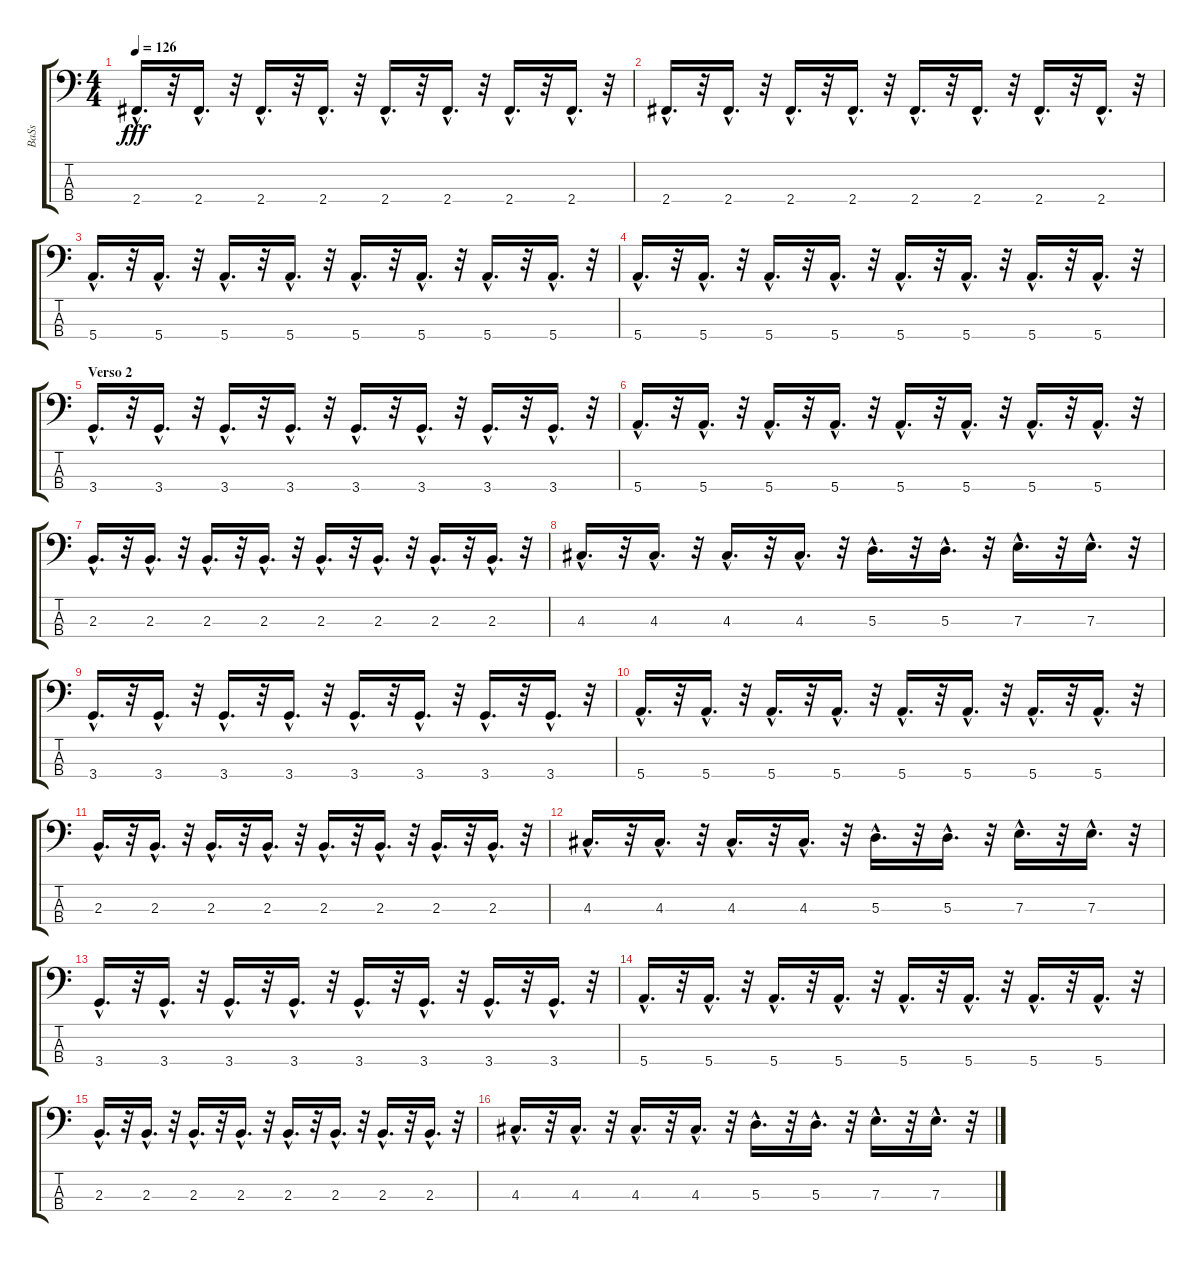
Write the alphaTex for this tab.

\track ("BaSs " "BaSs ") {instrument electricbasspick}
\staff {score tabs}
\tuning (G2 D2 A1 E1) {hide}
\ts (4 4)
\tempo 126
\clef f4
\ks c
2.4{hac}.16{d dy fff} r.32 2.4{hac}.16{d} r.32 2.4{hac}.16{d} r.32 2.4{hac}.16{d} r.32 2.4{hac}.16{d} r.32 2.4{hac}.16{d} r.32 2.4{hac}.16{d} r.32 2.4{hac}.16{d} r.32 |
2.4{hac}.16{d} r.32 2.4{hac}.16{d} r.32 2.4{hac}.16{d} r.32 2.4{hac}.16{d} r.32 2.4{hac}.16{d} r.32 2.4{hac}.16{d} r.32 2.4{hac}.16{d} r.32 2.4{hac}.16{d} r.32 |
5.4{hac}.16{d} r.32 5.4{hac}.16{d} r.32 5.4{hac}.16{d} r.32 5.4{hac}.16{d} r.32 5.4{hac}.16{d} r.32 5.4{hac}.16{d} r.32 5.4{hac}.16{d} r.32 5.4{hac}.16{d} r.32 |
5.4{hac}.16{d} r.32 5.4{hac}.16{d} r.32 5.4{hac}.16{d} r.32 5.4{hac}.16{d} r.32 5.4{hac}.16{d} r.32 5.4{hac}.16{d} r.32 5.4{hac}.16{d} r.32 5.4{hac}.16{d} r.32 |
\section ("" "Verso 2")
3.4{hac}.16{d} r.32 3.4{hac}.16{d} r.32 3.4{hac}.16{d} r.32 3.4{hac}.16{d} r.32 3.4{hac}.16{d} r.32 3.4{hac}.16{d} r.32 3.4{hac}.16{d} r.32 3.4{hac}.16{d} r.32 |
5.4{hac}.16{d} r.32 5.4{hac}.16{d} r.32 5.4{hac}.16{d} r.32 5.4{hac}.16{d} r.32 5.4{hac}.16{d} r.32 5.4{hac}.16{d} r.32 5.4{hac}.16{d} r.32 5.4{hac}.16{d} r.32 |
2.3{hac}.16{d} r.32 2.3{hac}.16{d} r.32 2.3{hac}.16{d} r.32 2.3{hac}.16{d} r.32 2.3{hac}.16{d} r.32 2.3{hac}.16{d} r.32 2.3{hac}.16{d} r.32 2.3{hac}.16{d} r.32 |
4.3{hac}.16{d} r.32 4.3{hac}.16{d} r.32 4.3{hac}.16{d} r.32 4.3{hac}.16{d} r.32 5.3{hac}.16{d} r.32 5.3{hac}.16{d} r.32 7.3{hac}.16{d} r.32 7.3{hac}.16{d} r.32 |
3.4{hac}.16{d} r.32 3.4{hac}.16{d} r.32 3.4{hac}.16{d} r.32 3.4{hac}.16{d} r.32 3.4{hac}.16{d} r.32 3.4{hac}.16{d} r.32 3.4{hac}.16{d} r.32 3.4{hac}.16{d} r.32 |
5.4{hac}.16{d} r.32 5.4{hac}.16{d} r.32 5.4{hac}.16{d} r.32 5.4{hac}.16{d} r.32 5.4{hac}.16{d} r.32 5.4{hac}.16{d} r.32 5.4{hac}.16{d} r.32 5.4{hac}.16{d} r.32 |
2.3{hac}.16{d} r.32 2.3{hac}.16{d} r.32 2.3{hac}.16{d} r.32 2.3{hac}.16{d} r.32 2.3{hac}.16{d} r.32 2.3{hac}.16{d} r.32 2.3{hac}.16{d} r.32 2.3{hac}.16{d} r.32 |
4.3{hac}.16{d} r.32 4.3{hac}.16{d} r.32 4.3{hac}.16{d} r.32 4.3{hac}.16{d} r.32 5.3{hac}.16{d} r.32 5.3{hac}.16{d} r.32 7.3{hac}.16{d} r.32 7.3{hac}.16{d} r.32 |
3.4{hac}.16{d} r.32 3.4{hac}.16{d} r.32 3.4{hac}.16{d} r.32 3.4{hac}.16{d} r.32 3.4{hac}.16{d} r.32 3.4{hac}.16{d} r.32 3.4{hac}.16{d} r.32 3.4{hac}.16{d} r.32 |
5.4{hac}.16{d} r.32 5.4{hac}.16{d} r.32 5.4{hac}.16{d} r.32 5.4{hac}.16{d} r.32 5.4{hac}.16{d} r.32 5.4{hac}.16{d} r.32 5.4{hac}.16{d} r.32 5.4{hac}.16{d} r.32 |
2.3{hac}.16{d} r.32 2.3{hac}.16{d} r.32 2.3{hac}.16{d} r.32 2.3{hac}.16{d} r.32 2.3{hac}.16{d} r.32 2.3{hac}.16{d} r.32 2.3{hac}.16{d} r.32 2.3{hac}.16{d} r.32 |
4.3{hac}.16{d} r.32 4.3{hac}.16{d} r.32 4.3{hac}.16{d} r.32 4.3{hac}.16{d} r.32 5.3{hac}.16{d} r.32 5.3{hac}.16{d} r.32 7.3{hac}.16{d} r.32 7.3{hac}.16{d} r.32
